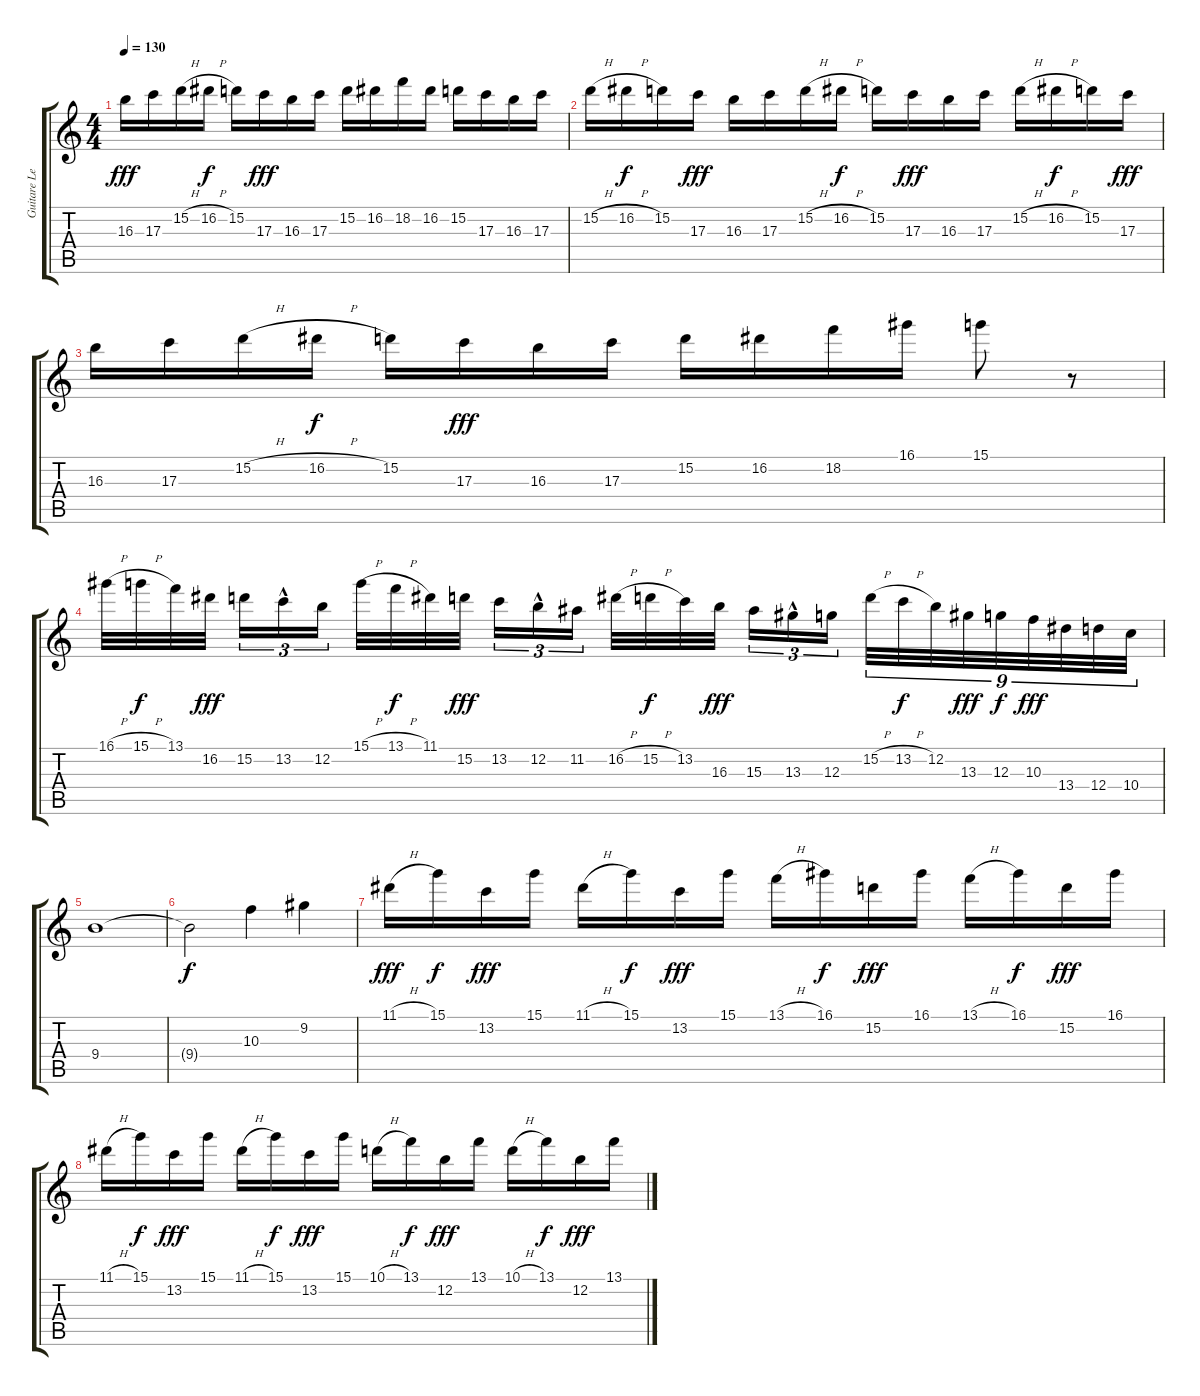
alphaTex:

\track ("Guitare Lead" "Guitare Le") {instrument distortionguitar}
\staff {score tabs}
\tuning (E4 B3 G3 D3 A2 D2) {hide}
\ts (4 4)
\tempo 130
\clef g2
\ks c
16.3.16{dy fff} 17.3.16 15.2{h}.16 16.2{h}.16{dy f} 15.2.16 17.3.16{dy fff} 16.3.16 17.3.16 15.2.16 16.2.16 18.2.16 16.2.16 15.2.16 17.3.16 16.3.16 17.3.16 |
15.2{h}.16 16.2{h}.16{dy f} 15.2.16 17.3.16{dy fff} 16.3.16 17.3.16 15.2{h}.16 16.2{h}.16{dy f} 15.2.16 17.3.16{dy fff} 16.3.16 17.3.16 15.2{h}.16 16.2{h}.16{dy f} 15.2.16 17.3.16{dy fff} |
16.3.16 17.3.16 15.2{h}.16 16.2{h}.16{dy f} 15.2.16 17.3.16{dy fff} 16.3.16 17.3.16 15.2.16 16.2.16 18.2.16 16.1.16 15.1.8 r.8 |
16.1{h}.32 15.1{h}.32{dy f} 13.1.32 16.2.32{dy fff} 15.2.16{tu (3 2)} 13.2{hac}.16{tu (3 2)} 12.2.16{tu (3 2)} 15.1{h}.32 13.1{h}.32{dy f} 11.1.32 15.2.32{dy fff} 13.2.16{tu (3 2)} 12.2{hac}.16{tu (3 2)} 11.2.16{tu (3 2)} 16.2{h}.32 15.2{h}.32{dy f} 13.2.32 16.3.32{dy fff} 15.3.16{tu (3 2)} 13.3{hac}.16{tu (3 2)} 12.3.16{tu (3 2)} 15.2{h}.32{tu (9 8)} 13.2{h}.32{tu (9 8) dy f} 12.2.32{tu (9 8)} 13.3.32{tu (9 8) dy fff} 12.3.32{tu (9 8) dy f} 10.3.32{tu (9 8) dy fff} 13.4.32{tu (9 8)} 12.4.32{tu (9 8)} 10.4.32{tu (9 8)} |
9.4.1 |
9.4{t}.2{dy f} 10.3.4 9.2.4 |
11.1{h}.16{dy fff} 15.1.16{dy f} 13.2.16{dy fff} 15.1.16 11.1{h}.16 15.1.16{dy f} 13.2.16{dy fff} 15.1.16 13.1{h}.16 16.1.16{dy f} 15.2.16{dy fff} 16.1.16 13.1{h}.16 16.1.16{dy f} 15.2.16{dy fff} 16.1.16 |
11.1{h}.16 15.1.16{dy f} 13.2.16{dy fff} 15.1.16 11.1{h}.16 15.1.16{dy f} 13.2.16{dy fff} 15.1.16 10.1{h}.16 13.1.16{dy f} 12.2.16{dy fff} 13.1.16 10.1{h}.16 13.1.16{dy f} 12.2.16{dy fff} 13.1.16
